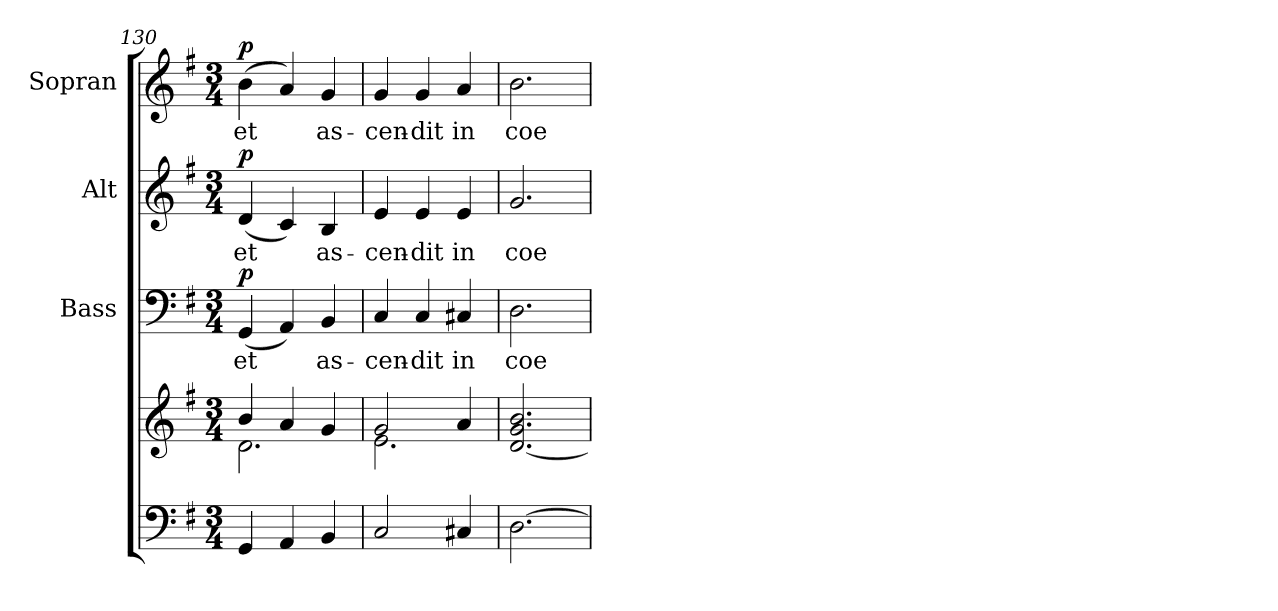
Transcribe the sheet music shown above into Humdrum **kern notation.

**kern	**kern	**kern	**text	**dynam	**kern	**text	**dynam	**kern	**text	**dynam
*part4	*part4	*part3	*part3	*part3	*part2	*part2	*part2	*part1	*part1	*part1
*staff5	*staff4	*staff3	*staff3	*staff3	*staff2	*staff2	*staff2	*staff1	*staff1	*staff1
*	*	*I"Bass	*	*	*I"Alt	*	*	*I"Sopran	*	*
*	*	*I'B.	*	*	*I'A.	*	*	*I'S.	*	*
*clefF4	*clefG2	*clefF4	*	*	*clefG2	*	*	*clefG2	*	*
*k[f#]	*k[f#]	*k[f#]	*	*	*k[f#]	*	*	*k[f#]	*	*
*G:	*G:	*G:	*	*	*G:	*	*	*G:	*	*
*M3/4	*M3/4	*M3/4	*	*	*M3/4	*	*	*M3/4	*	*
=130	=130	=130	=130	=130	=130	=130	=130	=130	=130	=130
*	*^	*	*	*	*	*	*	*	*	*
!	!	!	!	!LO:LY:b	!LO:DY:a	!	!LO:LY:b	!LO:DY:a	!	!LO:LY:b	!LO:DY:a
4GG/	4b/	2.d\	(<4GG/	et	p	(<4d/	et	p	(>4b\	et	p
4AA/	4a/	.	4AA/)	.	.	4c/)	.	.	4a/)	.	.
!	!	!	!	!LO:LY:b	!	!	!LO:LY:b	!	!	!LO:LY:b	!
4BB/	4g/	.	4BB/	as-	.	4B/	as-	.	4g/	as-	.
=131	=131	=131	=131	=131	=131	=131	=131	=131	=131	=131	=131
!	!	!	!	!LO:LY:b	!	!	!LO:LY:b	!	!	!LO:LY:b	!
2C/	2g/	2.e\	4C/	-cen-	.	4e/	-cen-	.	4g/	-cen-	.
!	!	!	!	!LO:LY:b	!	!	!LO:LY:b	!	!	!LO:LY:b	!
.	.	.	4C/	-dit	.	4e/	-dit	.	4g/	-dit	.
!	!	!	!	!LO:LY:b	!	!	!LO:LY:b	!	!	!LO:LY:b	!
4C#X/	4a/	.	4C#X/	in	.	4e/	in	.	4a/	in	.
*	*v	*v	*	*	*	*	*	*	*	*	*
=132	=132	=132	=132	=132	=132	=132	=132	=132	=132	=132
!	!	!	!LO:LY:b	!	!	!LO:LY:b	!	!	!LO:LY:b	!
[2.D\	[2.d/ 2.g/ 2.b/	2.D\	coe-	.	2.g/	coe-	.	2.b\	coe-	.
=	=	=	=	=	=	=	=	=	=	=
*-	*-	*-	*-	*-	*-	*-	*-	*-	*-	*-
